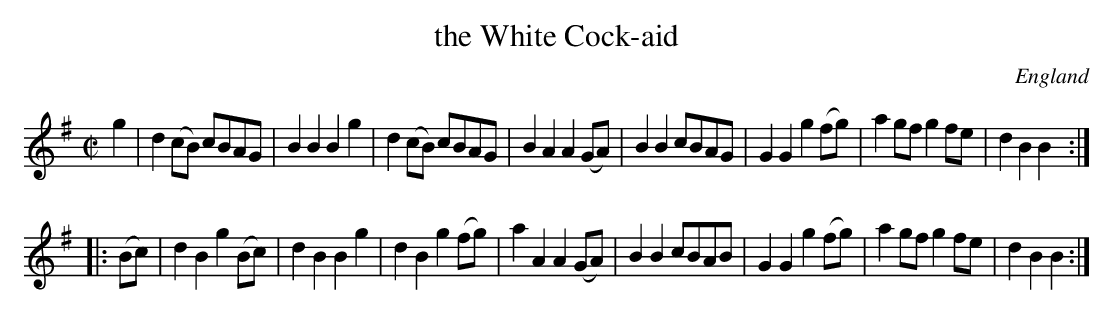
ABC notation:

X:1
T:the White Cock-aid
L:1/8
M:C|
O:England
K:G
g2 |\
d2(cB) cBAG | B2B2 B2g2 | d2(cB) cBAG | B2A2 A2(GA) |\
B2B2 cBAG | G2G2 g2(fg) | a2gf g2fe | d2B2 B2 ::
(Bc) |\
d2B2 g2(Bc) | d2B2 B2g2 | d2B2 g2(fg) | a2A2 A2(GA) |\
B2B2 cBAB | G2G2 g2(fg) | a2gf g2fe | d2B2 B2 :|
